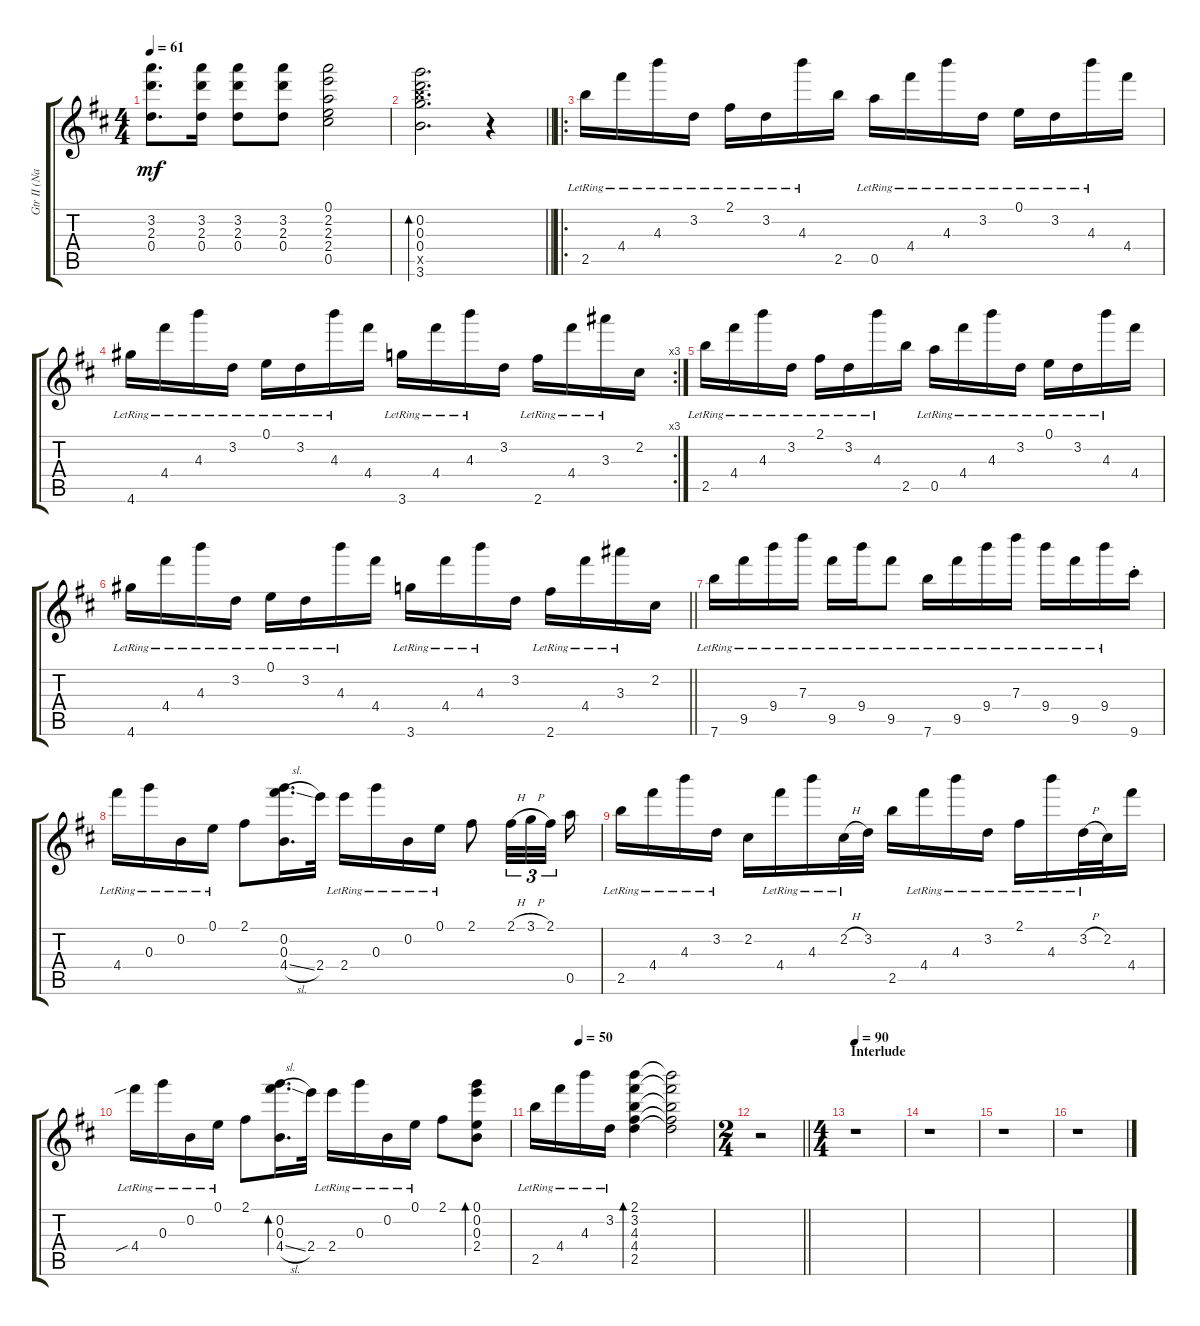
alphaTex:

\track ("Gtr II (Nashville Tuning)" "Gtr II (Na") {instrument electricguitarclean}
\staff {score tabs}
\tuning (E4 B3 G5 D5 A4 E4) {hide}
\ts (4 4)
\tempo 61
\clef g2
\ks d
(3.2 2.3 0.4).8{d dy mf} (3.2 2.3 0.4).16 (3.2 2.3 0.4).8 (3.2 2.3 0.4).8 (0.1 2.2 2.3 2.4 0.5).2 |
\barLineRight lightlight
(0.2 0.3 0.4 2.5{x} 3.6).2{d bd 30} r.4 |
\ro
2.5{lr}.16 4.4{lr}.16 4.3{lr}.16 3.2{lr}.16 2.1{lr}.16 3.2{lr}.16 4.3{lr}.16 2.5.16 0.5{lr}.16 4.4{lr}.16 4.3{lr}.16 3.2{lr}.16 0.1{lr}.16 3.2{lr}.16 4.3{lr}.16 4.4.16 |
\rc 3
4.6{lr}.16 4.4{lr}.16 4.3{lr}.16 3.2{lr}.16 0.1{lr}.16 3.2{lr}.16 4.3{lr}.16 4.4.16 3.6{lr}.16 4.4{lr}.16 4.3{lr}.16 3.2.16 2.6{lr}.16 4.4{lr}.16 3.3{lr}.16 2.2.16 |
2.5{lr}.16 4.4{lr}.16 4.3{lr}.16 3.2{lr}.16 2.1{lr}.16 3.2{lr}.16 4.3{lr}.16 2.5.16 0.5{lr}.16 4.4{lr}.16 4.3{lr}.16 3.2{lr}.16 0.1{lr}.16 3.2{lr}.16 4.3{lr}.16 4.4.16 |
\barLineRight lightlight
4.6{lr}.16 4.4{lr}.16 4.3{lr}.16 3.2{lr}.16 0.1{lr}.16 3.2{lr}.16 4.3{lr}.16 4.4.16 3.6{lr}.16 4.4{lr}.16 4.3{lr}.16 3.2.16 2.6{lr}.16 4.4{lr}.16 3.3{lr}.16 2.2.16 |
7.6{lr}.16 9.5{lr}.16 9.4{lr}.16 7.3{lr}.16 9.5{lr}.16 9.4{lr}.16 9.5{lr}.8 7.6{lr}.16 9.5{lr}.16 9.4{lr}.16 7.3{lr}.16 9.4{lr}.16 9.5{lr}.16 9.4{lr}.16 9.6{st}.16 |
4.4{lr}.16 0.3{lr}.16 0.2{lr}.16 0.1{lr}.16 2.1.8 (0.2 0.3 4.4{sl}).16{d} 2.4.32 2.4{lr}.16 0.3{lr}.16 0.2{lr}.16 0.1{lr}.16 2.1.8 2.1{h}.32{tu (3 2)} 3.1{h}.32{tu (3 2)} 2.1.32{tu (3 2)} 0.5.16 |
2.5{lr}.16 4.4{lr}.16 4.3{lr}.16 3.2{lr}.16 2.2.16 4.4{lr}.16 4.3{lr}.16 2.2{h lr}.32 3.2.32 2.5.16 4.4{lr}.16 4.3{lr}.16 3.2{lr}.16 2.1{lr}.16 4.3{lr}.16 3.2{h lr}.32 2.2.32 4.4.16 |
4.4{sib lr}.16 0.3{lr}.16 0.2{lr}.16 0.1{lr}.16 2.1.8 (0.2 0.3 4.4{sl}).16{d bd 30} 2.4.32 2.4{lr}.16 0.3{lr}.16 0.2{lr}.16 0.1{lr}.16 2.1.8 (0.1 0.2 0.3 2.4).8{bd 30} |
\tempo (50 0.25)
2.5{lr}.16 4.4{lr}.16 4.3{lr}.16 3.2{lr}.16 (2.1 3.2 4.3 4.4 2.5).4{bd 30} (2.1{t} 3.2{t} 4.3{t} 4.4{t} 2.5{t}).2 |
\ts (2 4)
\barLineRight lightlight
r.2 |
\ts (4 4)
\section ("" "Interlude")
\tempo 90
r.1 |
r.1 |
r.1 |
r.1
